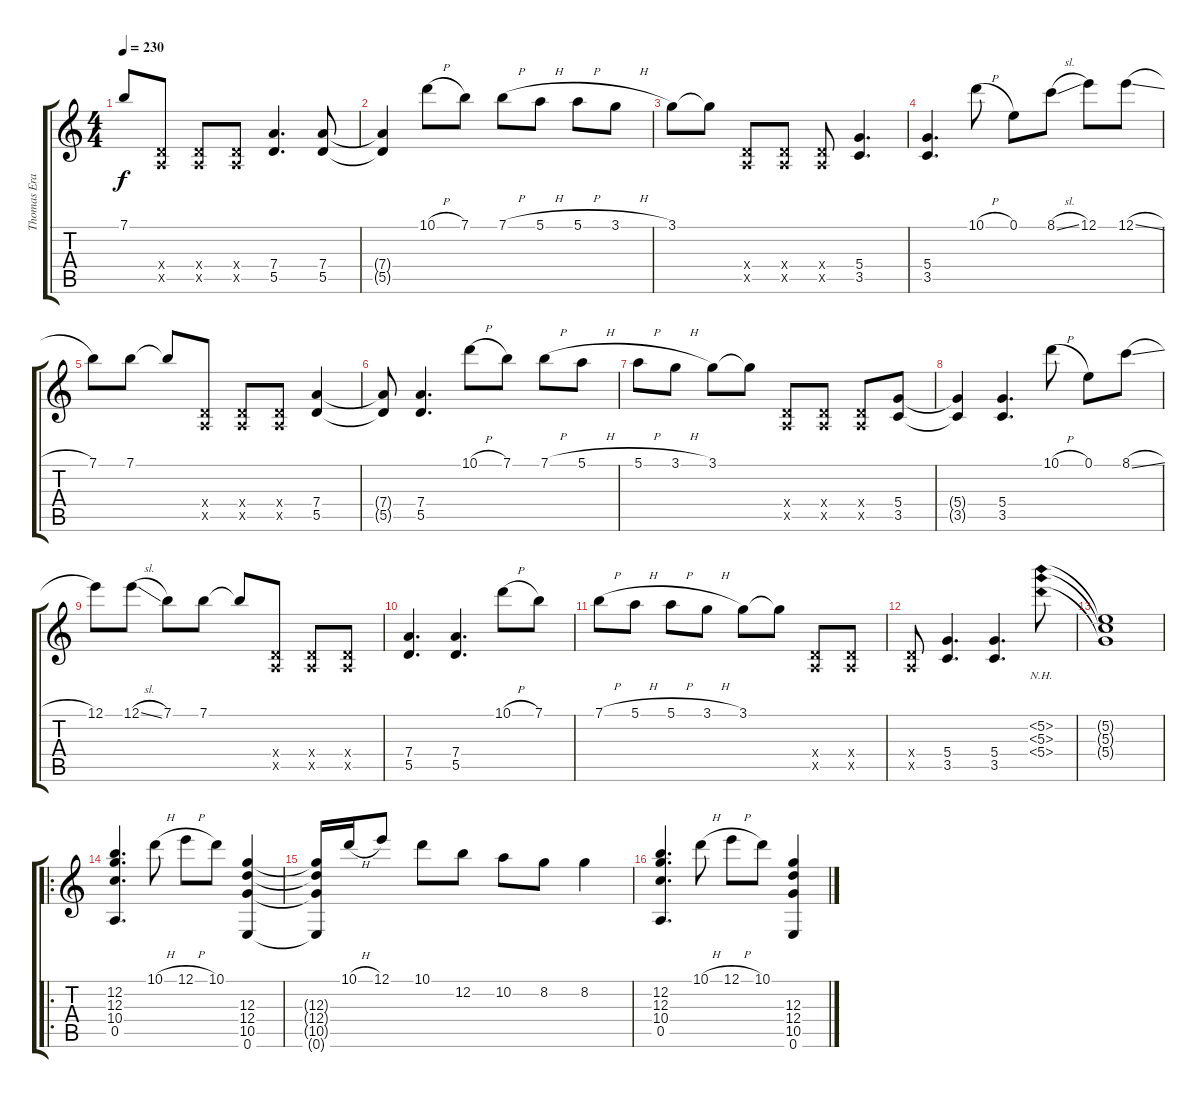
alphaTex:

\track ("Thomas Erak" "Thomas Era") {instrument acousticguitarsteel}
\staff {score tabs}
\tuning (E4 B3 G3 D3 A2 E2) {hide}
\ts (4 4)
\tempo 230
\clef g2
\ks c
7.1{t}.8{dy f} (0.4{x} 0.5{x}).8 (0.4{x} 0.5{x}).8 (0.4{x} 0.5{x}).8 (7.4 5.5).4{d} (7.4 5.5).8 |
(7.4{t} 5.5{t}).4 10.1{h}.8 7.1.8 7.1{h}.8 5.1{h}.8 5.1{h}.8 3.1{h}.8 |
3.1.8 3.1{t}.8 (0.4{x} 0.5{x}).8 (0.4{x} 0.5{x}).8 (0.4{x} 0.5{x}).8 (5.4 3.5).4{d} |
(5.4 3.5).4{d} 10.1{h}.8 0.1.8 8.1{sl}.8 12.1.8 12.1{sl}.8 |
7.1.8 7.1.8 7.1{t}.8 (0.4{x} 0.5{x}).8 (0.4{x} 0.5{x}).8 (0.4{x} 0.5{x}).8 (7.4 5.5).4 |
(7.4{t} 5.5{t}).8 (7.4 5.5).4{d} 10.1{h}.8 7.1.8 7.1{h}.8 5.1{h}.8 |
5.1{h}.8 3.1{h}.8 3.1.8 3.1{t}.8 (0.4{x} 0.5{x}).8 (0.4{x} 0.5{x}).8 (0.4{x} 0.5{x}).8 (5.4 3.5).8 |
(5.4{t} 3.5{t}).4 (5.4 3.5).4{d} 10.1{h}.8 0.1.8 8.1{sl}.8 |
12.1.8 12.1{sl}.8 7.1.8 7.1.8 7.1{t}.8 (0.4{x} 0.5{x}).8 (0.4{x} 0.5{x}).8 (0.4{x} 0.5{x}).8 |
(7.4 5.5).4{d} (7.4 5.5).4{d} 10.1{h}.8 7.1.8 |
7.1{h}.8 5.1{h}.8 5.1{h}.8 3.1{h}.8 3.1.8 3.1{t}.8 (0.4{x} 0.5{x}).8 (0.4{x} 0.5{x}).8 |
(0.4{x} 0.5{x}).8 (5.4 3.5).4{d} (5.4 3.5).4{d} (5.2{nh} 5.3{nh} 5.4{nh}).8 |
(5.2{t} 5.3{t} 5.4{t}).1 |
\ro
(12.2 12.3 10.4 0.5).4{d} 10.1{h}.8 12.1{h}.8 10.1.8 (12.3 12.4 10.5 0.6).4 |
(12.3{t} 12.4{t} 10.5{t} 0.6{t}).16 10.1{h}.16 12.1.8 10.1.8 12.2.8 10.2.8 8.2.8 8.2.4 |
(12.2 12.3 10.4 0.5).4{d} 10.1{h}.8 12.1{h}.8 10.1.8 (12.3 12.4 10.5 0.6).4
